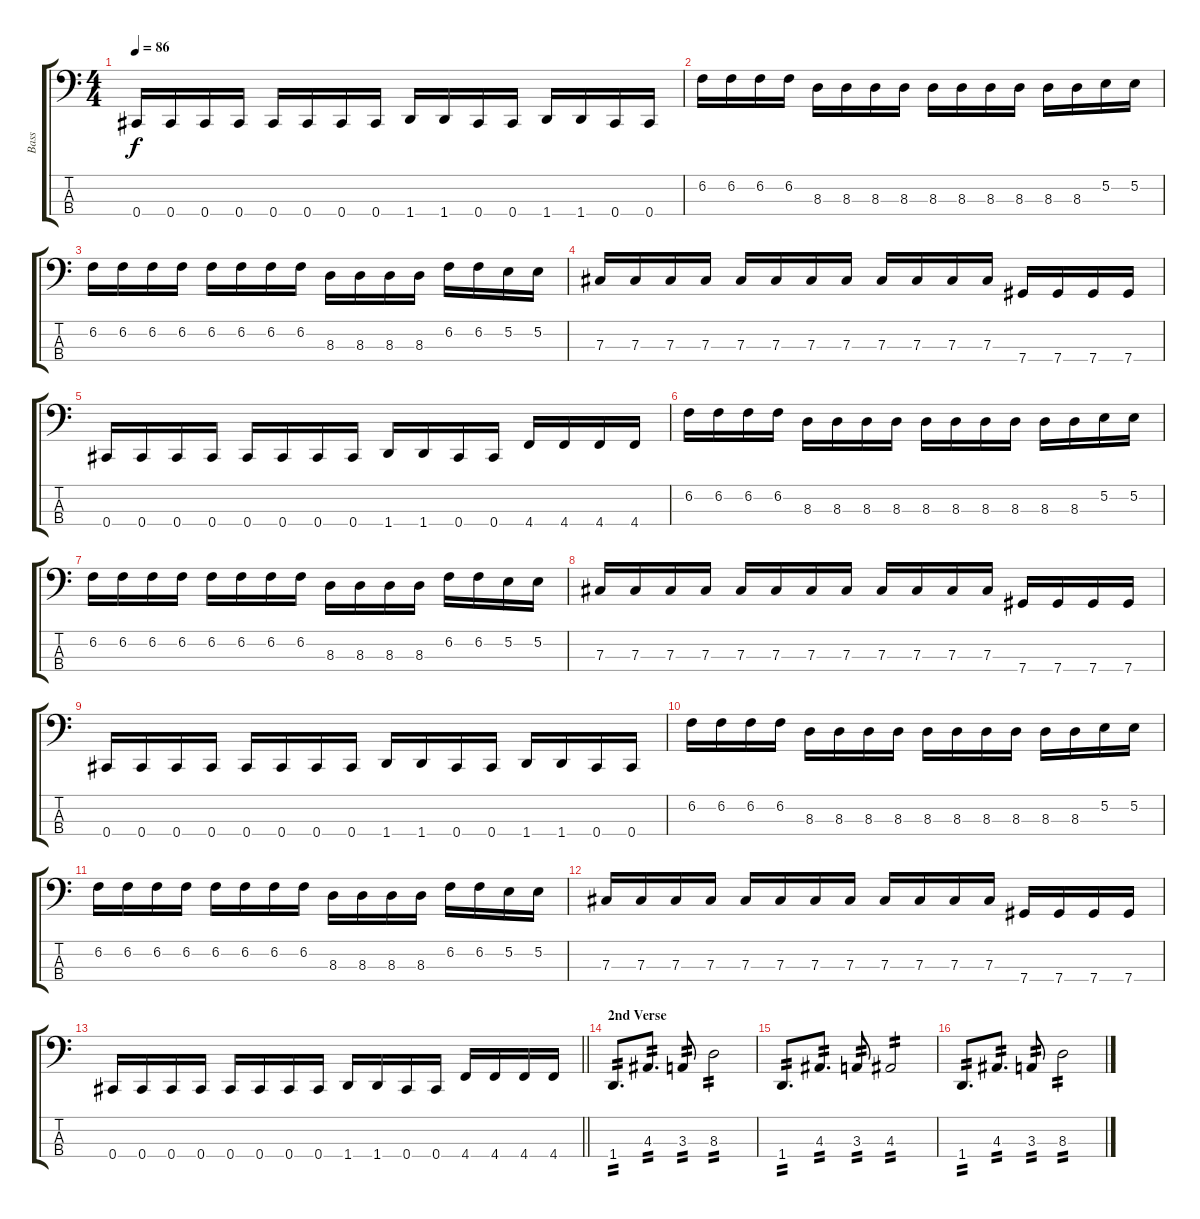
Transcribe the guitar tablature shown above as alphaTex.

\track ("Bass" "Bass") {instrument electricbassfinger}
\staff {score tabs}
\tuning (E2 B1 Gb1 Db1) {hide}
\ts (4 4)
\tempo 86
\clef f4
\ks c
0.4.16{dy f} 0.4.16 0.4.16 0.4.16 0.4.16 0.4.16 0.4.16 0.4.16 1.4.16 1.4.16 0.4.16 0.4.16 1.4.16 1.4.16 0.4.16 0.4.16 |
6.2.16 6.2.16 6.2.16 6.2.16 8.3.16 8.3.16 8.3.16 8.3.16 8.3.16 8.3.16 8.3.16 8.3.16 8.3.16 8.3.16 5.2.16 5.2.16 |
6.2.16 6.2.16 6.2.16 6.2.16 6.2.16 6.2.16 6.2.16 6.2.16 8.3.16 8.3.16 8.3.16 8.3.16 6.2.16 6.2.16 5.2.16 5.2.16 |
7.3.16 7.3.16 7.3.16 7.3.16 7.3.16 7.3.16 7.3.16 7.3.16 7.3.16 7.3.16 7.3.16 7.3.16 7.4.16 7.4.16 7.4.16 7.4.16 |
0.4.16 0.4.16 0.4.16 0.4.16 0.4.16 0.4.16 0.4.16 0.4.16 1.4.16 1.4.16 0.4.16 0.4.16 4.4.16 4.4.16 4.4.16 4.4.16 |
6.2.16 6.2.16 6.2.16 6.2.16 8.3.16 8.3.16 8.3.16 8.3.16 8.3.16 8.3.16 8.3.16 8.3.16 8.3.16 8.3.16 5.2.16 5.2.16 |
6.2.16 6.2.16 6.2.16 6.2.16 6.2.16 6.2.16 6.2.16 6.2.16 8.3.16 8.3.16 8.3.16 8.3.16 6.2.16 6.2.16 5.2.16 5.2.16 |
7.3.16 7.3.16 7.3.16 7.3.16 7.3.16 7.3.16 7.3.16 7.3.16 7.3.16 7.3.16 7.3.16 7.3.16 7.4.16 7.4.16 7.4.16 7.4.16 |
0.4.16 0.4.16 0.4.16 0.4.16 0.4.16 0.4.16 0.4.16 0.4.16 1.4.16 1.4.16 0.4.16 0.4.16 1.4.16 1.4.16 0.4.16 0.4.16 |
6.2.16 6.2.16 6.2.16 6.2.16 8.3.16 8.3.16 8.3.16 8.3.16 8.3.16 8.3.16 8.3.16 8.3.16 8.3.16 8.3.16 5.2.16 5.2.16 |
6.2.16 6.2.16 6.2.16 6.2.16 6.2.16 6.2.16 6.2.16 6.2.16 8.3.16 8.3.16 8.3.16 8.3.16 6.2.16 6.2.16 5.2.16 5.2.16 |
7.3.16 7.3.16 7.3.16 7.3.16 7.3.16 7.3.16 7.3.16 7.3.16 7.3.16 7.3.16 7.3.16 7.3.16 7.4.16 7.4.16 7.4.16 7.4.16 |
\barLineRight lightlight
0.4.16 0.4.16 0.4.16 0.4.16 0.4.16 0.4.16 0.4.16 0.4.16 1.4.16 1.4.16 0.4.16 0.4.16 4.4.16 4.4.16 4.4.16 4.4.16 |
\section ("" "2nd Verse")
1.4.8{d tp 2} 4.3.8{d tp 2} 3.3.8{tp 2} 8.3.2{tp 2} |
1.4.8{d tp 2} 4.3.8{d tp 2} 3.3.8{tp 2} 4.3.2{tp 2} |
1.4.8{d tp 2} 4.3.8{d tp 2} 3.3.8{tp 2} 8.3.2{tp 2}
